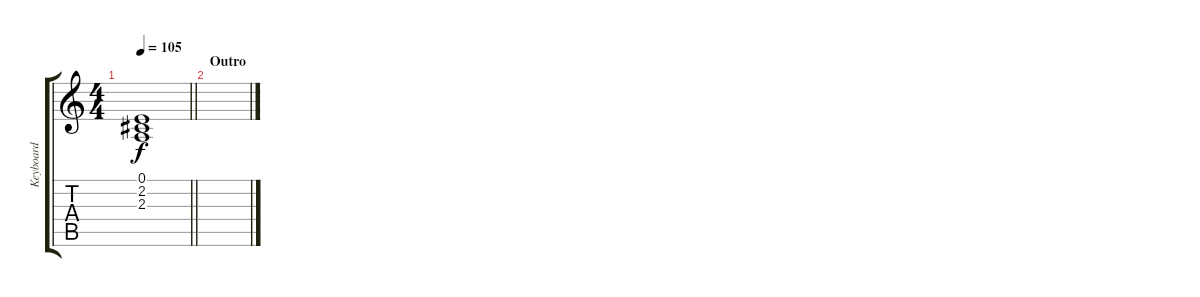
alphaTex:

\track ("Keyboard" "Keyboard") {instrument electricpiano1}
\staff {score tabs}
\tuning (E4 B3 G3 D3 A2 E2) {hide}
\ts (4 4)
\tempo 105
\clef g2
\barLineRight lightlight
\ks c
(0.1 2.2 2.3).1{dy f} |
\section ("" "Outro")
